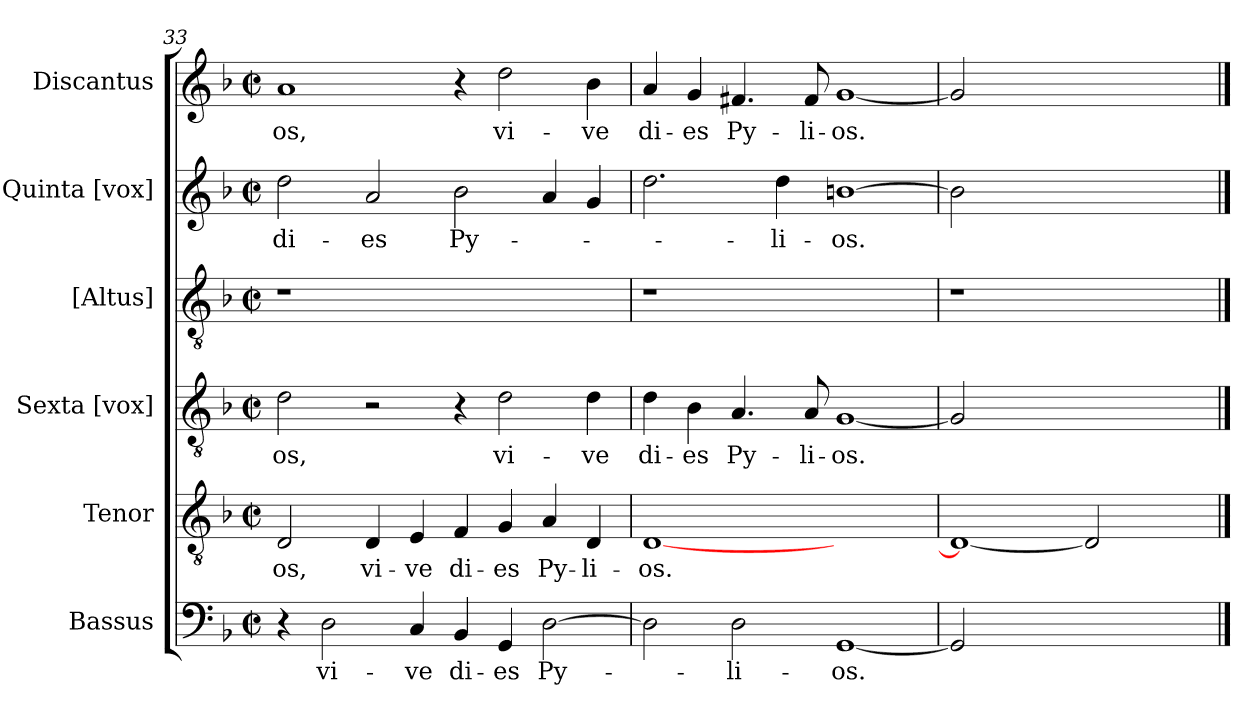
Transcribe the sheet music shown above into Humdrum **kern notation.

**kern	**text	**kern	**text	**kern	**text	**kern	**kern	**text	**kern	**text
*part6	*part6	*part5	*part5	*part4	*part4	*part3	*part2	*part2	*part1	*part1
*staff6	*staff6	*staff5	*staff5	*staff4	*staff4	*staff3	*staff2	*staff2	*staff1	*staff1
*I"Bassus	*	*I"Tenor	*	*I"Sexta [vox]	*	*I"[Altus]	*I"Quinta [vox]	*	*I"Discantus	*
*I'B	*	*I'T	*	*	*	*I'[A]	*I'V	*	*I'D	*
!!LO:PB:g=z
*clefF4	*	*clefGv2	*	*clefGv2	*	*clefGv2	*clefG2	*	*clefG2	*
*k[b-]	*	*k[b-]	*	*k[b-]	*	*k[b-]	*k[b-]	*	*k[b-]	*
*F:	*	*F:	*	*F:	*	*F:	*F:	*	*F:	*
*M2/2	*	*M2/2	*	*M2/2	*	*M2/2	*M2/2	*	*M2/2	*
*met(c|)	*	*met(c|)	*	*met(c|)	*	*met(c|)	*met(c|)	*	*met(c|)	*
=33	=33	=33	=33	=33	=33	=33	=33	=33	=33	=33
4r	.	2D/	-os,	2d\	-os,	1r	2dd\	di-	1a	-os,
2D\	vi-	.	.	.	.	.	.	.	.	.
.	.	4D/	vi-	2r	.	.	2a/	-es	.	.
4C/	-ve	4E/	-ve	.	.	.	.	.	.	.
4BB-/	di-	4F/	di-	4r	.	1ryy	2b-\	Py-	4r	.
4GG/	-es	4G/	-es	2d\	vi-	.	.	.	2dd\	vi-
[2D\	Py-	4A/	Py-	.	.	.	4a/	.	.	.
.	.	4D/	-li-	4d\	-ve	.	4g/	.	4b-\	-ve
=34	=34	=34	=34	=34	=34	=34	=34	=34	=34	=34
2D\]	.	[1D	-os.	4d\	di-	1r	2.dd\	.	4a/	di-
.	.	.	.	4B-\	-es	.	.	.	4g/	-es
2D\	-li-	.	.	4.A/	Py-	.	.	.	4.f#X/	Py-
.	.	.	.	.	.	.	4dd\	-li-	.	.
.	.	.	.	8A/	-li-	.	.	.	8f#/	-li-
[1GG	-os.	1ryy	.	[1G	-os.	1ryy	[1bn	-os.	[1g	-os.
=35	=35	=35	=35	=35	=35	=35	=35	=35	=35	=35
2GG/]	.	1D_	.	2G/]	.	1r	2b\]	.	2g/]	.
2ryy	.	.	.	2ryy	.	.	2ryy	.	2ryy	.
1ryy	.	2D/]	.	1ryy	.	1ryy	1ryy	.	1ryy	.
.	.	2ryy	.	.	.	.	.	.	.	.
==	==	==	==	==	==	==	==	==	==	==
*-	*-	*-	*-	*-	*-	*-	*-	*-	*-	*-
